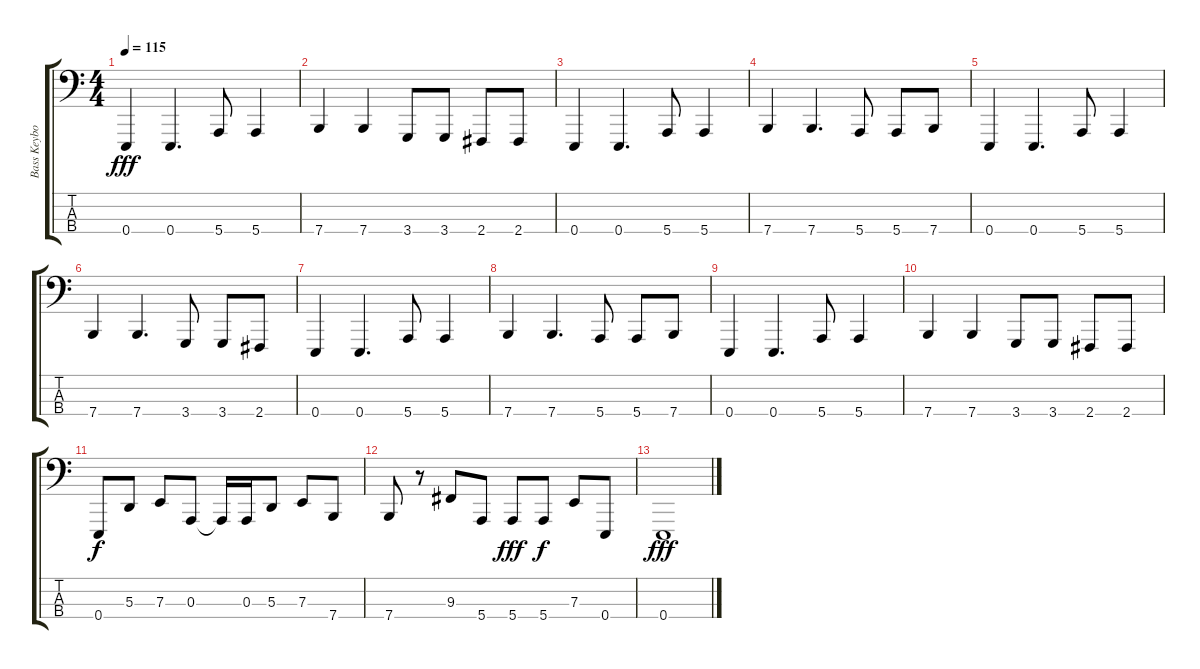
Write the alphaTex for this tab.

\track ("Bass Keyboard" "Bass Keybo") {instrument lead8bassandlead}
\staff {score tabs}
\tuning (G2 D2 A1 E1) {hide}
\ts (4 4)
\tempo 115
\clef f4
\ks c
0.4.4{dy fff} 0.4.4{d} 5.4.8 5.4.4 |
7.4.4 7.4.4 3.4.8 3.4.8 2.4.8 2.4.8 |
0.4.4{volume 6} 0.4.4{d} 5.4.8 5.4.4 |
7.4.4 7.4.4{d} 5.4.8 5.4.8 7.4.8 |
0.4.4 0.4.4{d} 5.4.8 5.4.4 |
7.4.4 7.4.4{d} 3.4.8 3.4.8 2.4.8 |
0.4.4 0.4.4{d} 5.4.8 5.4.4 |
7.4.4 7.4.4{d} 5.4.8 5.4.8 7.4.8 |
0.4.4 0.4.4{d} 5.4.8 5.4.4 |
7.4.4 7.4.4 3.4.8 3.4.8 2.4.8 2.4.8 |
0.4.8{dy f} 5.3.8 7.3.8 0.3.8 0.3{t}.16 0.3.16 5.3.8 7.3.8 7.4.8 |
7.4.8 r.8 9.3.8 5.4.8 5.4.8{dy fff} 5.4.8{dy f} 7.3.8 0.4.8 |
0.4.1{dy fff}
